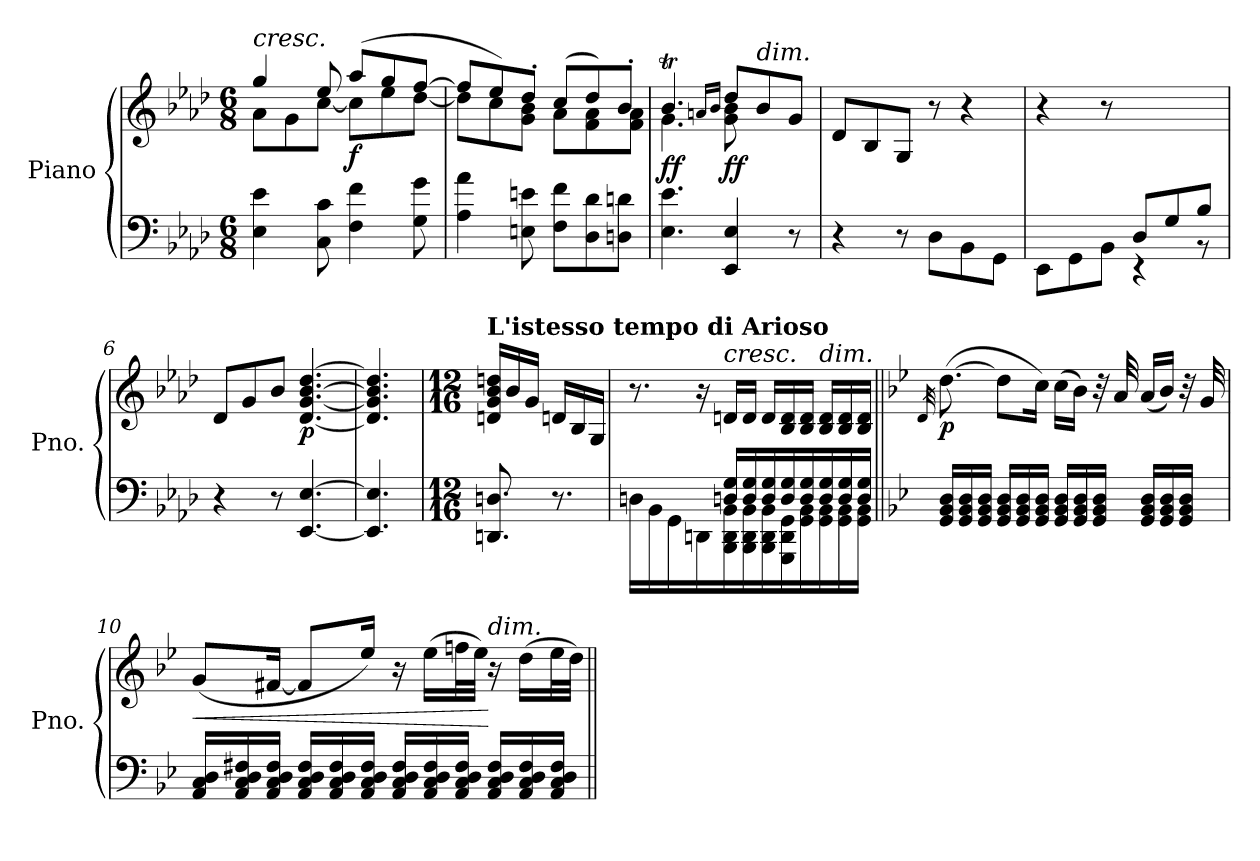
**kern	**kern	**dynam
*part1	*part1	*part1
*staff2	*staff1	*staff1/2
*I"Piano	*	*
*I'Pno.	*	*
*clefF4	*clefG2	*
*k[b-e-a-d-]	*k[b-e-a-d-]	*
*M6/8	*M6/8	*
=1	=1	=1
*	*^	*
!	!LO:TX:a:i:t=cresc.	!	!
4E-\ 4e-\	4gg/	8a-\L	.
.	.	8g\	.
8C\ 8c\	8ee-/	[8cc\J	.
!	!	!	!LO:DY:b
4F\ 4f\	(8aa-/L	8cc\L]	f
.	8gg/	8ee-\	.
8G\ 8g\	[8ff/J	[8dd-\J	.
=2	=2	=2	=2
4A-\ 4a-\	8ff/L]	8dd-\L]	.
.	8ee-/)	8cc\	.
8En\ 8en\	8dd-'/J	8g\ 8b-\J	.
8F\ 8f\L	(8cc/L	8a-\L	.
8D-\ 8d-\	8dd-/)	8f\ 8a-\	.
8Dn\ 8dn\J	8b-'/J	8f\ 8a-\J	.
=3	=3	=3	=3
!	!	!	!LO:DY:b
4.E-\ 4.e-\	4.b-T/	4.g\	ff
.	16qan/LL	.	.
.	16qb-/JJ	.	.
!	!	!	!LO:DY:b
4EE-/ 4E-/	8dd-/L	8g\ 8b-\	ff
!	!LO:TX:a:i:t=dim.	!	!
.	8b-/	4ryy	.
8r	8g/J	.	.
*	*v	*v	*
!!LO:LB:g=z
=4	=4	=4
4r	8d-/L	.
.	8B-/	.
8r	8G/J	.
8D-\L	8r	.
8BB-\	4r	.
8GG\J	.	.
=5	=5	=5
*^	*	*
8EE-\L	4ryy	4r	.
8GG\	.	.	.
8BB-\J	8ryy	8r	.
8D-/L	4r	4ryy	.
8G/	.	.	.
8B-/J	8r	8ryy	.
*v	*v	*	*
=6	=6	=6
4r	8d-/L	.
.	8g/	.
8r	8b-/J	.
!	!	!LO:DY:b
[4.EE-/ [4.E-/	[4.d-/ [4.g/ [4.b-/ [4.dd-/	p
=7	=7	=7
4.EE-/] 4.E-/]	4.d-/] 4.g/] 4.b-/] 4.dd-/]	.
=7X1	=7X1	=7X1
*M12/16	*M12/16	*
!	!LO:TX:a:B:t=L'istesso tempo di Arioso	!
8.DDn/ 8.Dn/	16dn/ 16g/ 16b-/ 16ddn/LL	.
.	16b-/	.
.	16g/JJ	.
8.r	16dn/LL	.
.	16B-/	.
.	16G/JJ	.
!!LO:LB:g=z
=8	=8	=8
*^	*	*
16ryy	16Dn\LL	8.r	.
16ryy	16BB-\	.	.
16ryy	16GG\	.	.
16ryy	16DDn\	16r	.
!	!	!LO:TX:a:i:t=cresc.	!
16Dn/ 16G/LL	16BBB-\ 16DD\ 16BB-\	16dn/LL	.
16D/ 16G/	16BBB-\ 16DD\ 16BB-\	16d/JJ	.
16D/ 16G/	16BBB-\ 16DD\ 16BB-\	16d/LL	.
16D/ 16G/	16GGG\ 16DD\ 16GG\	16B-/ 16d/	.
16D/ 16G/	16GG\ 16BB-\	16B-/ 16d/JJ	.
!	!	!LO:TX:a:i:t=dim.	!
16D/ 16G/	16GG\ 16BB-\	16B-/ 16d/LL	.
16D/ 16G/	16GG\ 16BB-\	16B-/ 16d/	.
16D/ 16G/JJ	16GG\ 16BB-\JJ	16B-/ 16d/JJ	.
*v	*v	*	*
=9||	=9||	=9||
*k[b-e-]	*k[b-e-]	*
.	32qd/	.
!	!	!LO:DY:b
16GG/ 16BB-/ 16D/LL	([8.dd\	p
16GG/ 16BB-/ 16D/	.	.
16GG/ 16BB-/ 16D/JJ	.	.
16GG/ 16BB-/ 16D/LL	8dd\L]	.
16GG/ 16BB-/ 16D/	.	.
16GG/ 16BB-/ 16D/JJ	16cc\Jk)	.
16GG/ 16BB-/ 16D/LL	(16cc\LL	.
16GG/ 16BB-/ 16D/	16b-\JJ)	.
16GG/ 16BB-/ 16D/JJ	32r	.
.	32a/	.
16GG/ 16BB-/ 16D/LL	(16a/LL	.
16GG/ 16BB-/ 16D/	16b-/JJ)	.
16GG/ 16BB-/ 16D/JJ	32r	.
.	32g/	.
!!LO:LB:g=z
=10	=10	=10
!	!	!LO:HP:b
16AA/ 16C/ 16D/LL	(>8g/L	<
16AA/ 16C/ 16D/ 16F#X/	.	.
16AA/ 16C/ 16D/ 16F#/JJ	[16f#X/Jk	.
16AA/ 16C/ 16D/ 16F#/LL	8f#/L]	.
16AA/ 16C/ 16D/ 16F#/	.	.
16AA/ 16C/ 16D/ 16F#/JJ	16ee-/Jk)	.
16AA/ 16C/ 16D/ 16F#/LL	16r	.
16AA/ 16C/ 16D/ 16F#/	(16ee-\LL	.
16AA/ 16C/ 16D/ 16F#/JJ	32ffn\L	.
.	32ee-\JJJ)	.
!	!LO:TX:a:i:t=dim.	!
16AA/ 16C/ 16D/ 16F#/LL	16r	[
16AA/ 16C/ 16D/ 16F#/	(16dd\LL	.
16AA/ 16C/ 16D/ 16F#/JJ	32ee-\L	.
.	32dd\JJJ)	.
=||	=||	=||
*-	*-	*-
